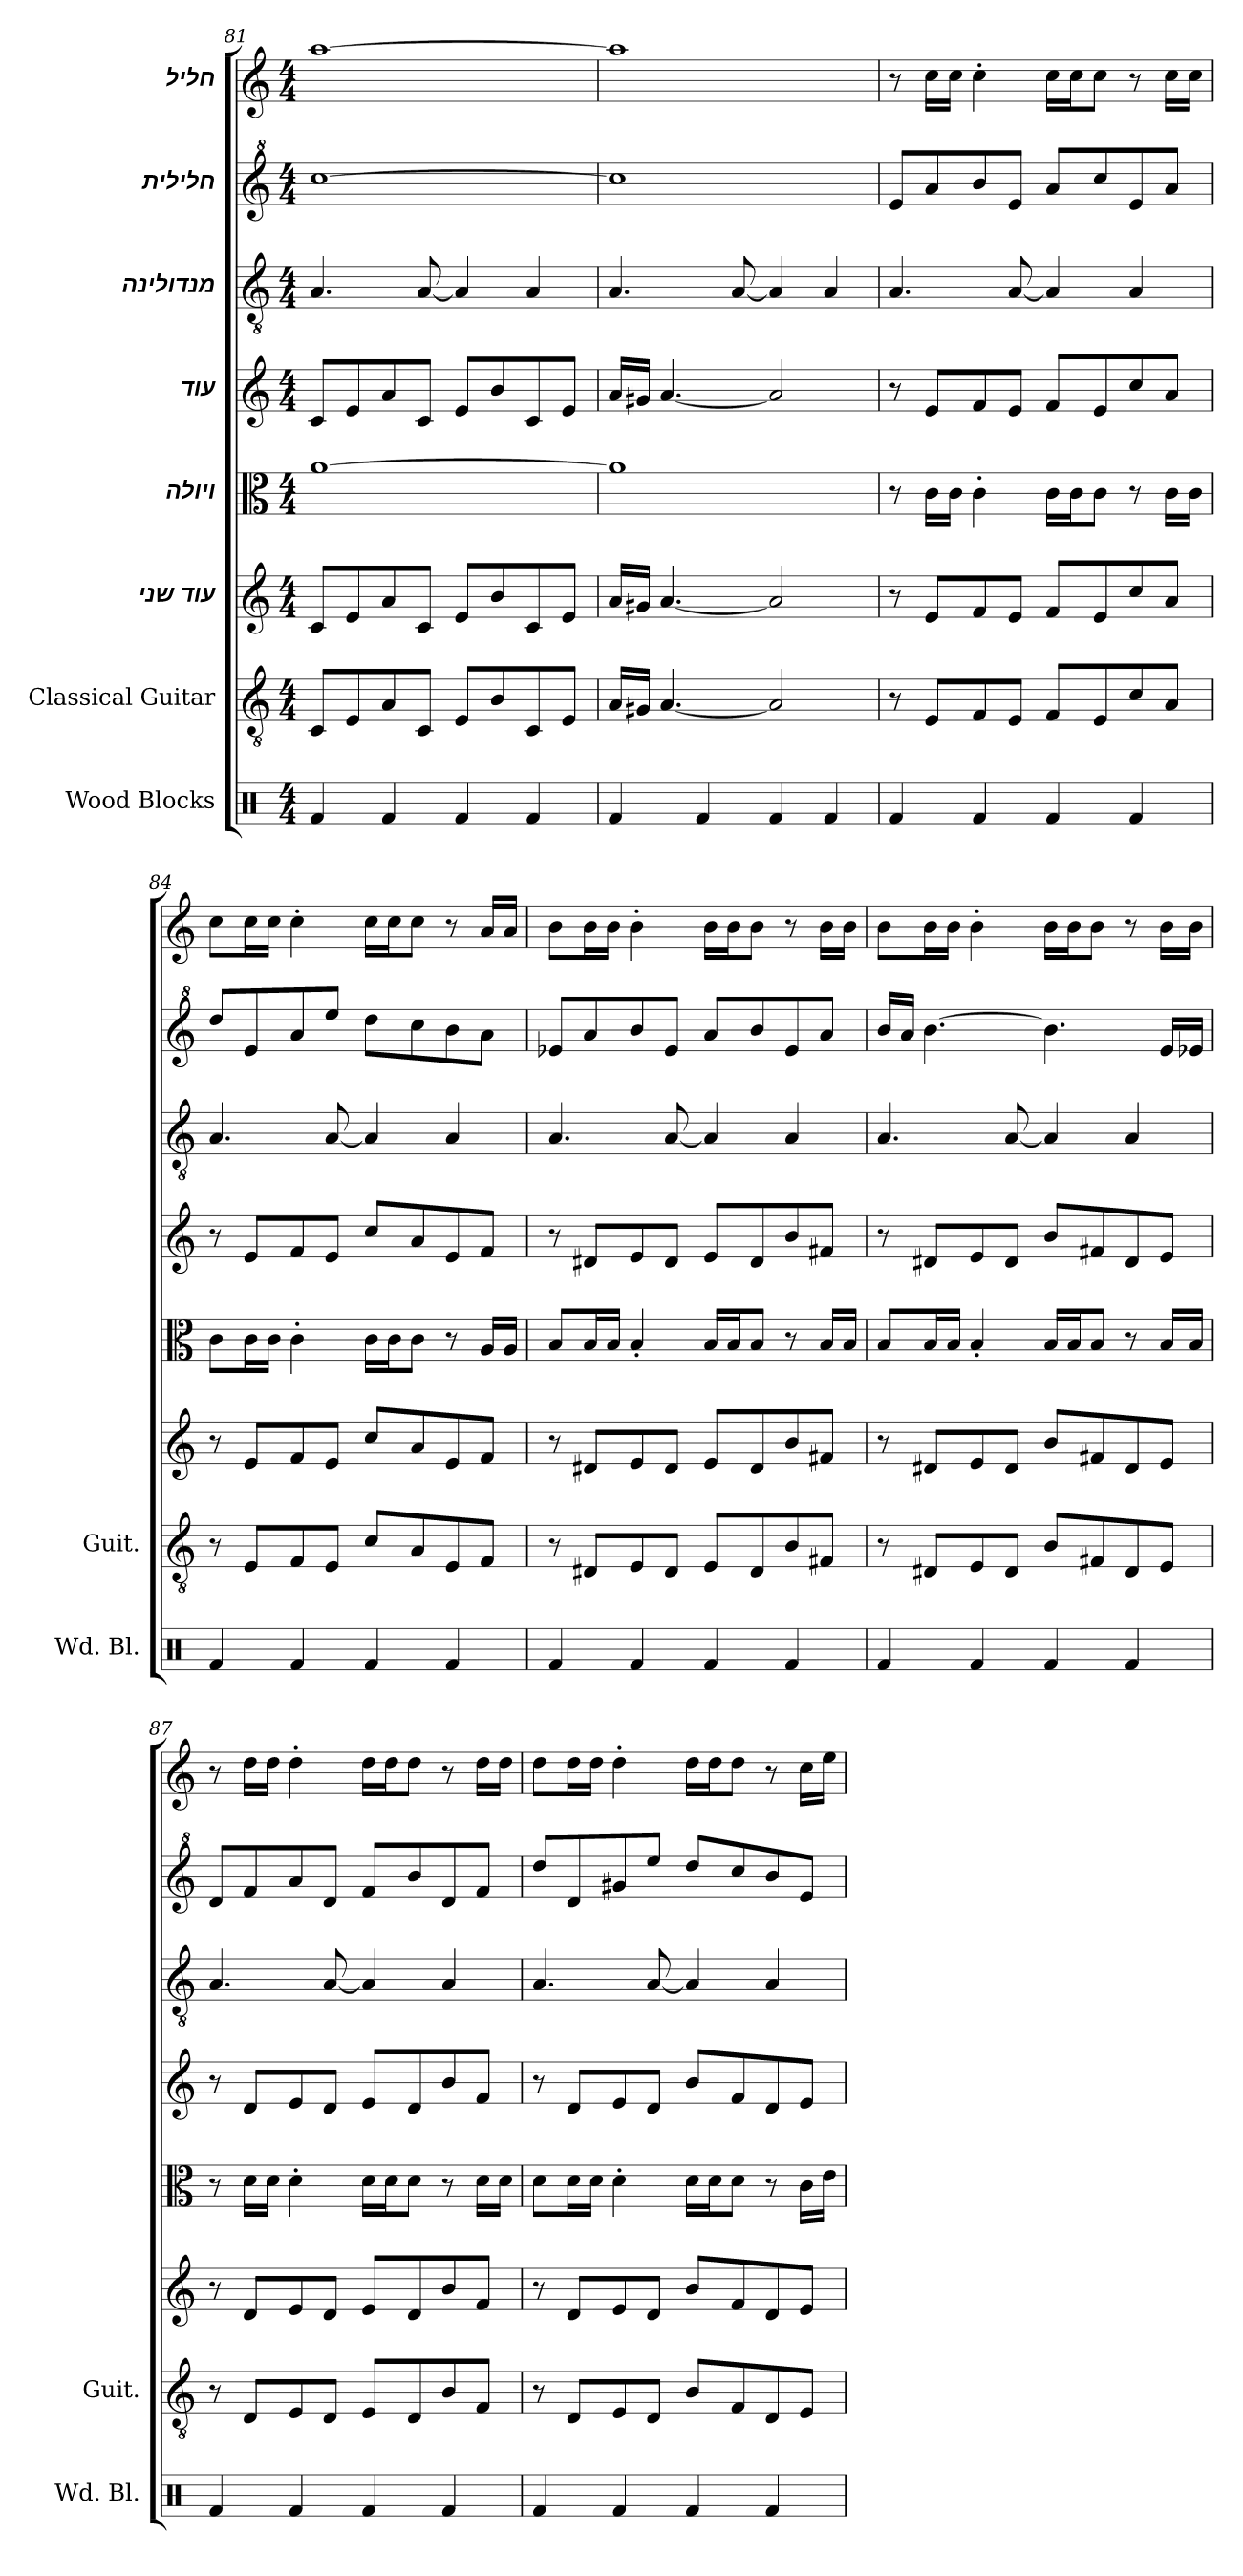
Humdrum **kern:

**kern	**kern	**kern	**kern	**kern	**kern	**kern	**kern
*part8	*part7	*part6	*part5	*part4	*part3	*part2	*part1
*staff8	*staff7	*staff6	*staff5	*staff4	*staff3	*staff2	*staff1
*I"Wood Blocks	*I"Classical Guitar	*I"עוד שני	*I"ויולה	*I"עוד	*I"מנדולינה	*I"חלילית	*I"חליל
*I'Wd. Bl.	*I'Guit.	*	*	*	*	*	*
*clefX	*clefGv2	*clefG2	*clefC3	*clefG2	*clefGv2	*clefG^2	*clefG2
*k[]	*k[]	*k[]	*k[]	*k[]	*k[]	*k[]	*k[]
*M4/4	*M4/4	*M4/4	*M4/4	*M4/4	*M4/4	*M4/4	*M4/4
=81	=81	=81	=81	=81	=81	=81	=81
4Rf/	8C/L	8c/L	[1a	8c/L	4.A/	[1ccc	[1aa
.	8E/	8e/	.	8e/	.	.	.
4Rf/	8A/	8a/	.	8a/	.	.	.
.	8C/J	8c/J	.	8c/J	[8A/	.	.
4Rf/	8E/L	8e/L	.	8e/L	4A/]	.	.
.	8B/	8b/	.	8b/	.	.	.
4Rf/	8C/	8c/	.	8c/	4A/	.	.
.	8E/J	8e/J	.	8e/J	.	.	.
=82	=82	=82	=82	=82	=82	=82	=82
4Rf/	16A/LL	16a/LL	1a]	16a/LL	4.A/	1ccc]	1aa]
.	16G#X/JJ	16g#X/JJ	.	16g#X/JJ	.	.	.
.	[4.A/	[4.a/	.	[4.a/	.	.	.
4Rf/	.	.	.	.	.	.	.
.	.	.	.	.	[8A/	.	.
4Rf/	2A/]	2a/]	.	2a/]	4A/]	.	.
4Rf/	.	.	.	.	4A/	.	.
=83	=83	=83	=83	=83	=83	=83	=83
4Rf/	8r	8r	8r	8r	4.A/	8ee/L	8r
.	8E/L	8e/L	16c\LL	8e/L	.	8aa/	16cc\LL
.	.	.	16c\JJ	.	.	.	16cc\JJ
4Rf/	8F/	8f/	4c'\	8f/	.	8bb/	4cc'\
.	8E/J	8e/J	.	8e/J	[8A/	8ee/J	.
4Rf/	8F/L	8f/L	16c\LL	8f/L	4A/]	8aa/L	16cc\LL
.	.	.	16c\J	.	.	.	16cc\J
.	8E/	8e/	8c\J	8e/	.	8ccc/	8cc\J
4Rf/	8c/	8cc/	8r	8cc/	4A/	8ee/	8r
.	8A/J	8a/J	16c\LL	8a/J	.	8aa/J	16cc\LL
.	.	.	16c\JJ	.	.	.	16cc\JJ
!!LO:PB:g=z
=84	=84	=84	=84	=84	=84	=84	=84
4Rf/	8r	8r	8c\L	8r	4.A/	8ddd/L	8cc\L
.	8E/L	8e/L	16c\L	8e/L	.	8ee/	16cc\L
.	.	.	16c\JJ	.	.	.	16cc\JJ
4Rf/	8F/	8f/	4c'\	8f/	.	8aa/	4cc'\
.	8E/J	8e/J	.	8e/J	[8A/	8eee/J	.
4Rf/	8c/L	8cc/L	16c\LL	8cc/L	4A/]	8ddd\L	16cc\LL
.	.	.	16c\J	.	.	.	16cc\J
.	8A/	8a/	8c\J	8a/	.	8ccc\	8cc\J
4Rf/	8E/	8e/	8r	8e/	4A/	8bb\	8r
.	8F/J	8f/J	16A/LL	8f/J	.	8aa\J	16a/LL
.	.	.	16A/JJ	.	.	.	16a/JJ
=85	=85	=85	=85	=85	=85	=85	=85
4Rf/	8r	8r	8B/L	8r	4.A/	8ee-X/L	8b\L
.	8D#X/L	8d#X/L	16B/L	8d#X/L	.	8aa/	16b\L
.	.	.	16B/JJ	.	.	.	16b\JJ
4Rf/	8E/	8e/	4B'/	8e/	.	8bb/	4b'\
.	8D#/J	8d#/J	.	8d#/J	[8A/	8ee-/J	.
4Rf/	8E/L	8e/L	16B/LL	8e/L	4A/]	8aa/L	16b\LL
.	.	.	16B/J	.	.	.	16b\J
.	8D#/	8d#/	8B/J	8d#/	.	8bb/	8b\J
4Rf/	8B/	8b/	8r	8b/	4A/	8ee-/	8r
.	8F#X/J	8f#X/J	16B/LL	8f#X/J	.	8aa/J	16b\LL
.	.	.	16B/JJ	.	.	.	16b\JJ
=86	=86	=86	=86	=86	=86	=86	=86
4Rf/	8r	8r	8B/L	8r	4.A/	16bb/LL	8b\L
.	.	.	.	.	.	16aa/JJ	.
.	8D#X/L	8d#X/L	16B/L	8d#X/L	.	[4.bb\	16b\L
.	.	.	16B/JJ	.	.	.	16b\JJ
4Rf/	8E/	8e/	4B'/	8e/	.	.	4b'\
.	8D#/J	8d#/J	.	8d#/J	[8A/	.	.
4Rf/	8B/L	8b/L	16B/LL	8b/L	4A/]	4.bb\]	16b\LL
.	.	.	16B/J	.	.	.	16b\J
.	8F#X/	8f#X/	8B/J	8f#X/	.	.	8b\J
4Rf/	8D#/	8d#/	8r	8d#/	4A/	.	8r
.	8E/J	8e/J	16B/LL	8e/J	.	16ee/LL	16b\LL
.	.	.	16B/JJ	.	.	16ee-X/JJ	16b\JJ
!!LO:PB:g=z
=87	=87	=87	=87	=87	=87	=87	=87
4Rf/	8r	8r	8r	8r	4.A/	8dd/L	8r
.	8D/L	8d/L	16d\LL	8d/L	.	8ff/	16dd\LL
.	.	.	16d\JJ	.	.	.	16dd\JJ
4Rf/	8E/	8e/	4d'\	8e/	.	8aa/	4dd'\
.	8D/J	8d/J	.	8d/J	[8A/	8dd/J	.
4Rf/	8E/L	8e/L	16d\LL	8e/L	4A/]	8ff/L	16dd\LL
.	.	.	16d\J	.	.	.	16dd\J
.	8D/	8d/	8d\J	8d/	.	8bb/	8dd\J
4Rf/	8B/	8b/	8r	8b/	4A/	8dd/	8r
.	8F/J	8f/J	16d\LL	8f/J	.	8ff/J	16dd\LL
.	.	.	16d\JJ	.	.	.	16dd\JJ
=88	=88	=88	=88	=88	=88	=88	=88
4Rf/	8r	8r	8d\L	8r	4.A/	8ddd/L	8dd\L
.	8D/L	8d/L	16d\L	8d/L	.	8dd/	16dd\L
.	.	.	16d\JJ	.	.	.	16dd\JJ
4Rf/	8E/	8e/	4d'\	8e/	.	8gg#X/	4dd'\
.	8D/J	8d/J	.	8d/J	[8A/	8eee/J	.
4Rf/	8B/L	8b/L	16d\LL	8b/L	4A/]	8ddd/L	16dd\LL
.	.	.	16d\J	.	.	.	16dd\J
.	8F/	8f/	8d\J	8f/	.	8ccc/	8dd\J
4Rf/	8D/	8d/	8r	8d/	4A/	8bb/	8r
.	8E/J	8e/J	16c\LL	8e/J	.	8ee/J	16cc\LL
.	.	.	16e\JJ	.	.	.	16ee\JJ
=	=	=	=	=	=	=	=
*-	*-	*-	*-	*-	*-	*-	*-
